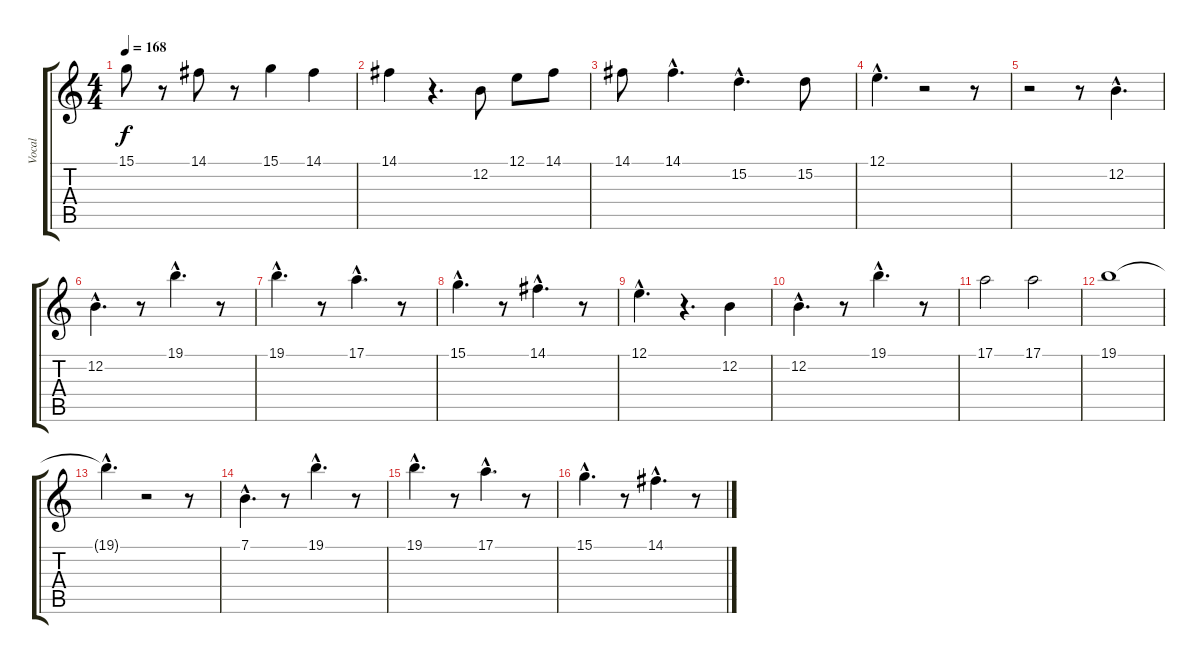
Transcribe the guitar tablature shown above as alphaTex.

\track ("Vocal" "Vocal") {instrument tenorsax}
\staff {score tabs}
\tuning (E4 B3 G3 D3 A2 E2) {hide}
\ts (4 4)
\tempo 168
\clef g2
\ks c
15.1.8{dy f} r.8 14.1.8 r.8 15.1.4 14.1.4 |
14.1.4 r.4{d} 12.2.8 12.1.8 14.1.8 |
14.1.8 14.1{hac}.4{d} 15.2{hac}.4{d} 15.2.8 |
12.1{hac}.4{d} r.2 r.8 |
r.2 r.8 12.2{hac}.4{d} |
12.2{hac}.4{d} r.8 19.1{hac}.4{d} r.8 |
19.1{hac}.4{d} r.8 17.1{hac}.4{d} r.8 |
15.1{hac}.4{d} r.8 14.1{hac}.4{d} r.8 |
12.1{hac}.4{d} r.4{d} 12.2.4 |
12.2{hac}.4{d} r.8 19.1{hac}.4{d} r.8 |
17.1.2 17.1.2 |
19.1.1 |
19.1{hac t}.4{d} r.2 r.8 |
7.1{hac}.4{d} r.8 19.1{hac}.4{d} r.8 |
19.1{hac}.4{d} r.8 17.1{hac}.4{d} r.8 |
15.1{hac}.4{d} r.8 14.1{hac}.4{d} r.8
